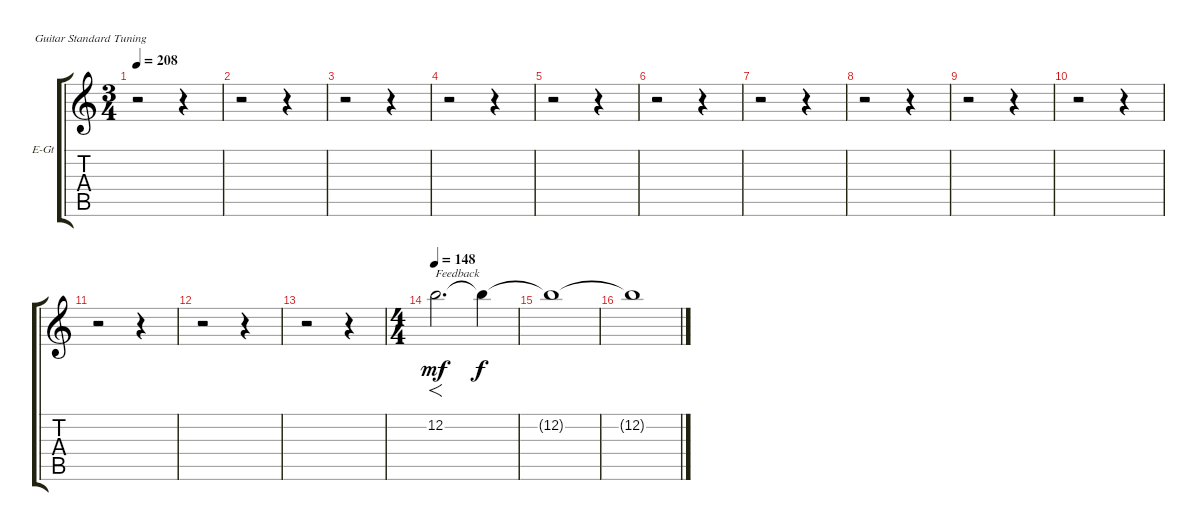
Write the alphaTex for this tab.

\bracketExtendMode groupsimilarinstruments
\firstSystemTrackNameOrientation horizontal
\otherSystemsTrackNameOrientation horizontal
\track ("Guitar 3" "E-Gt") {instrument distortionguitar}
\staff {score tabs}
\tuning (E4 B3 G3 D3 A2 E2)
\ts (3 4)
\tempo 208
\clef g2
\ks c
r.2{dy f} r.4 |
r.2 r.4 |
r.2 r.4 |
r.2 r.4 |
r.2 r.4 |
r.2 r.4 |
r.2 r.4 |
r.2 r.4 |
r.2 r.4 |
r.2 r.4 |
r.2 r.4 |
r.2 r.4 |
r.2 r.4 |
\ts (4 4)
\beaming (8 2 2 2 2)
\tempo 148
12.2.2{f d txt "Feedback" dy mf} 12.2{t}.4{dy f} |
12.2{t}.1 |
12.2{t}.1
